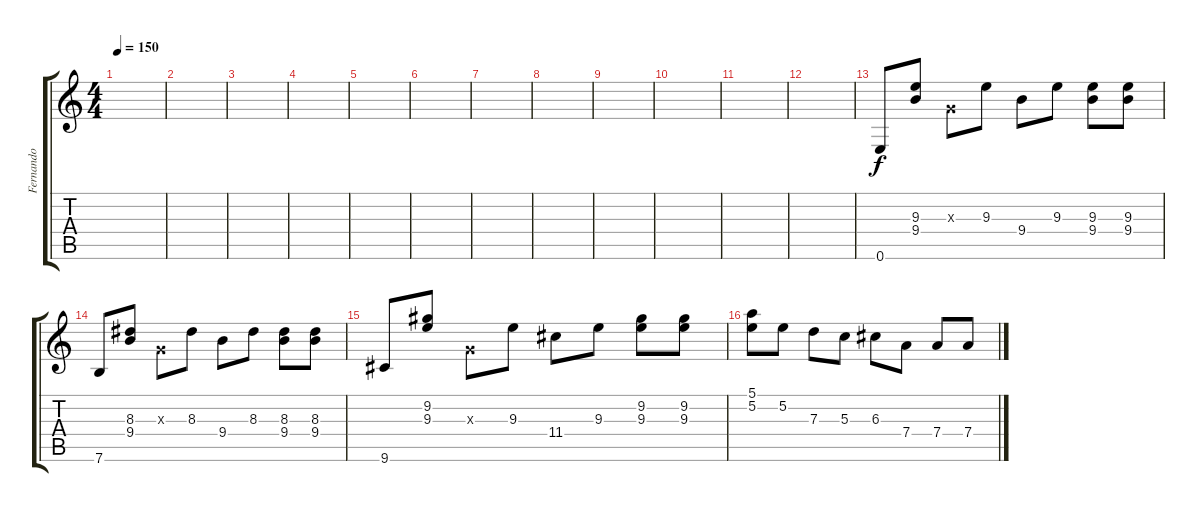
\track ("Fernando" "Fernando") {instrument overdrivenguitar}
\staff {score tabs}
\tuning (E4 B3 G3 D3 A2 E2) {hide}
\ts (4 4)
\tempo 150
\clef g2
\ks c
|
|
|
|
|
|
|
|
|
|
|
|
0.6.8 (9.3 9.4).8 0.3{x}.8 9.3.8 9.4.8 9.3.8 (9.3 9.4).8 (9.3 9.4).8 |
7.6.8 (8.3 9.4).8 0.3{x}.8 8.3.8 9.4.8 8.3.8 (8.3 9.4).8 (8.3 9.4).8 |
9.6.8 (9.2 9.3).8 0.3{x}.8 9.3.8 11.4.8 9.3.8 (9.2 9.3).8 (9.2 9.3).8 |
(5.1 5.2).8 5.2.8 7.3.8 5.3.8 6.3.8 7.4.8 7.4.8 7.4.8
